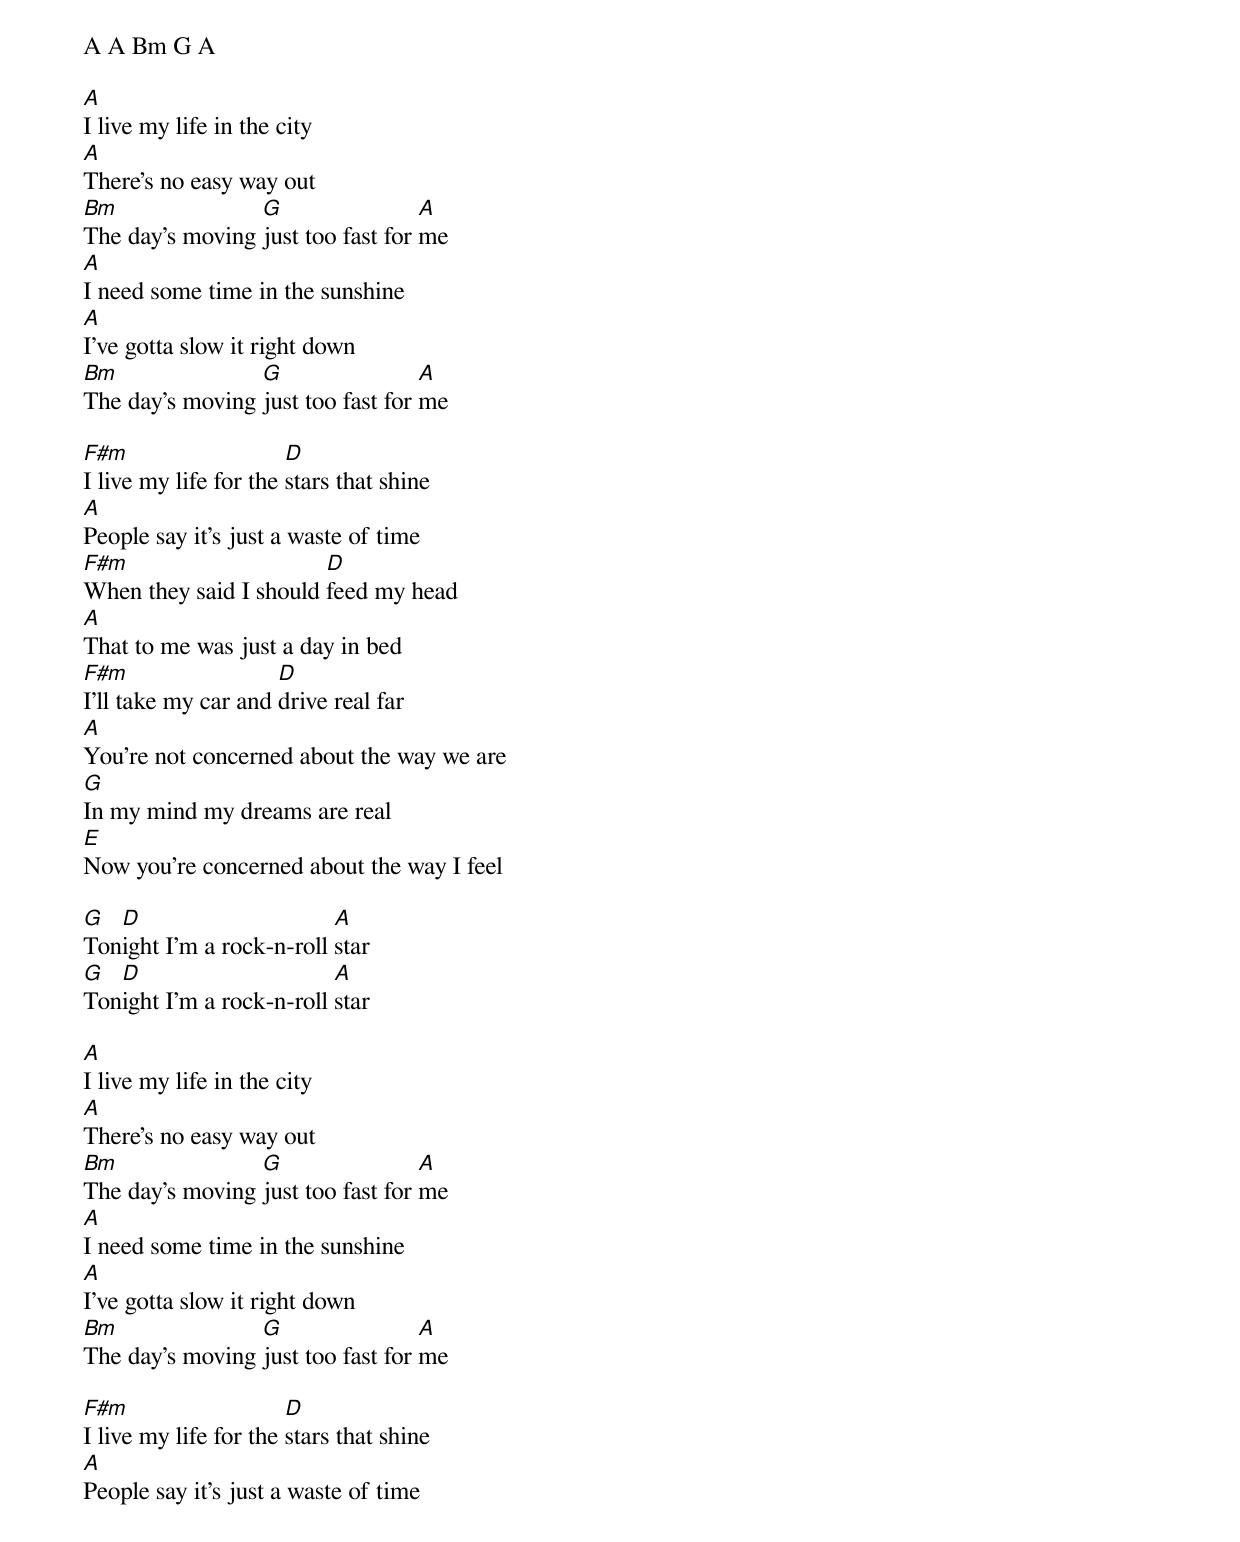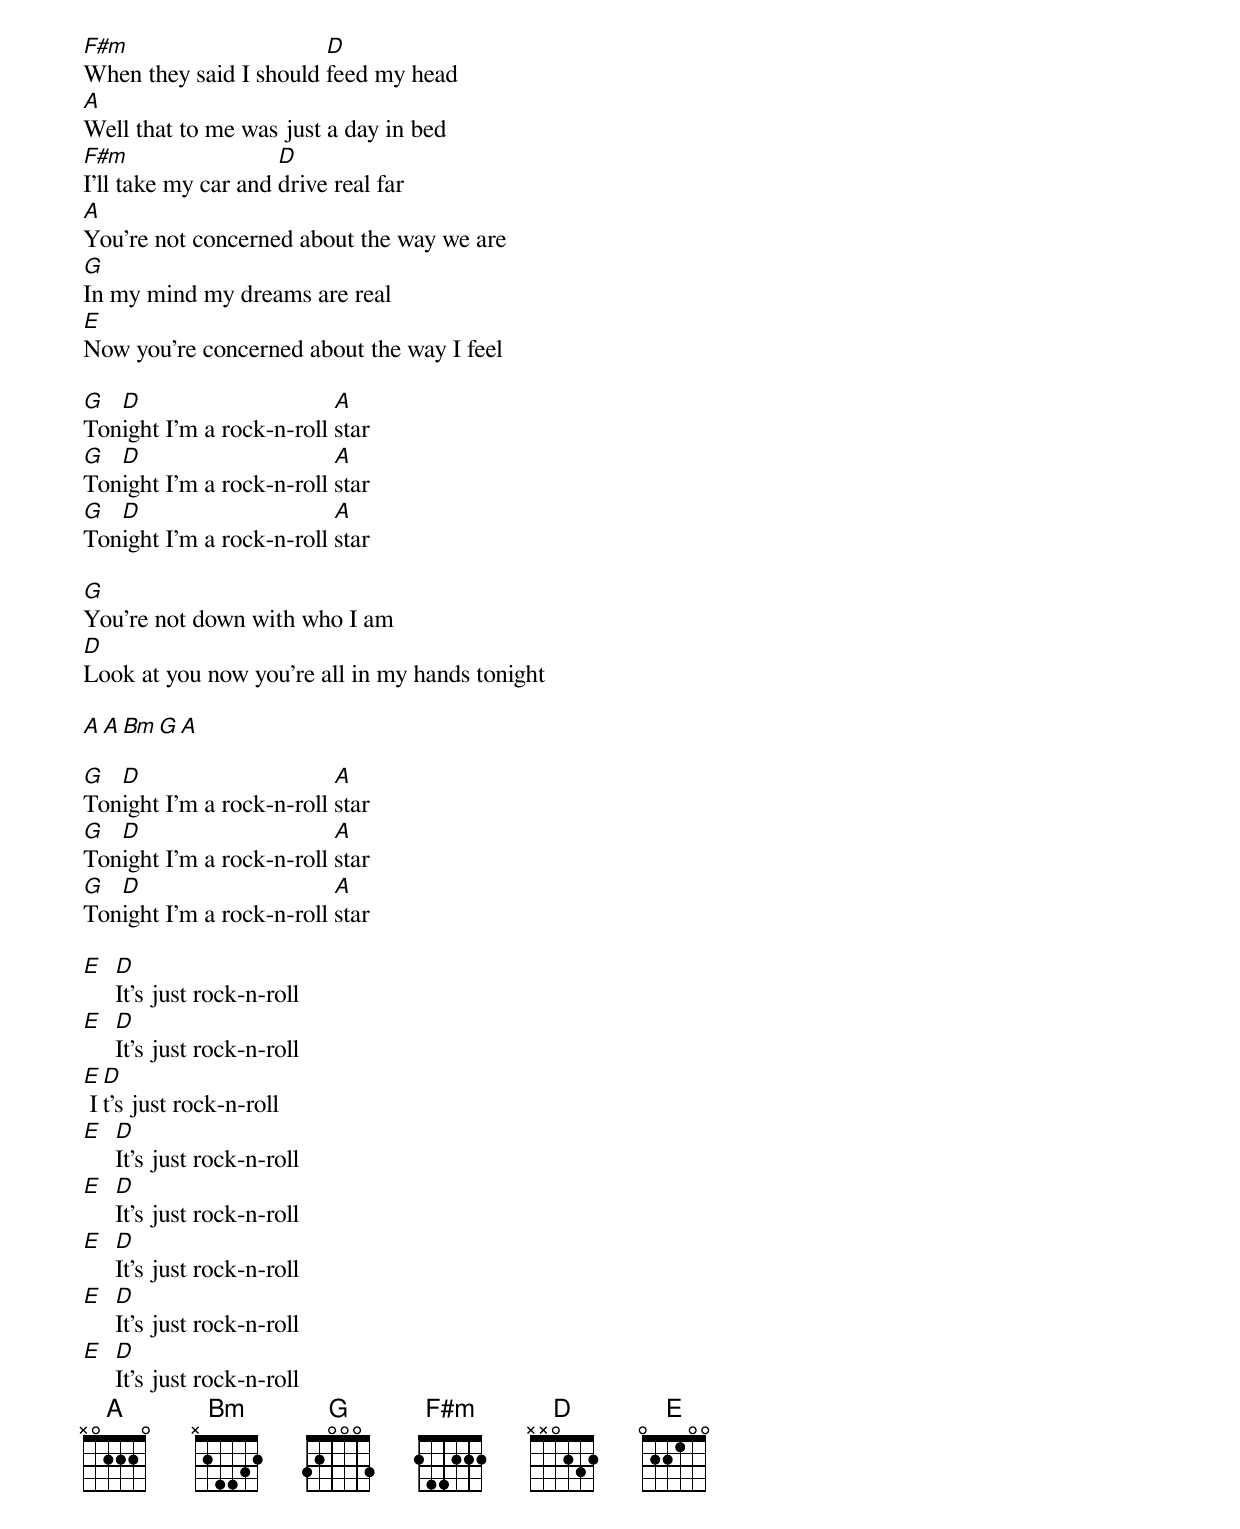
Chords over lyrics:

A A Bm G A

A
I live my life in the city
A
There's no easy way out
Bm               G                 A
The day's moving just too fast for me
A
I need some time in the sunshine
A
I've gotta slow it right down
Bm               G                 A
The day's moving just too fast for me

F#m                    D
I live my life for the stars that shine
A
People say it's just a waste of time
F#m                     D
When they said I should feed my head
A
That to me was just a day in bed
F#m                  D
I'll take my car and drive real far
A
You're not concerned about the way we are
G
In my mind my dreams are real
E
Now you're concerned about the way I feel

G  D                      A
Tonight I'm a rock-n-roll star
G  D                      A
Tonight I'm a rock-n-roll star

A
I live my life in the city
A
There's no easy way out
Bm               G                 A
The day's moving just too fast for me
A
I need some time in the sunshine
A
I've gotta slow it right down
Bm               G                 A
The day's moving just too fast for me

F#m                    D
I live my life for the stars that shine
A
People say it's just a waste of time
F#m                     D
When they said I should feed my head
A
Well that to me was just a day in bed
F#m                  D
I'll take my car and drive real far
A
You're not concerned about the way we are
G
In my mind my dreams are real
E
Now you're concerned about the way I feel

G  D                      A
Tonight I'm a rock-n-roll star
G  D                      A
Tonight I'm a rock-n-roll star
G  D                      A
Tonight I'm a rock-n-roll star

G
You're not down with who I am
D
Look at you now you're all in my hands tonight

A A Bm G A

G  D                      A
Tonight I'm a rock-n-roll star
G  D                      A
Tonight I'm a rock-n-roll star
G  D                      A
Tonight I'm a rock-n-roll star

E D
  It's just rock-n-roll
E D
  It's just rock-n-roll
E D
 It's just rock-n-roll
E D
  It's just rock-n-roll
E D
  It's just rock-n-roll
E D
  It's just rock-n-roll
E D
  It's just rock-n-roll
E D
  It's just rock-n-roll
